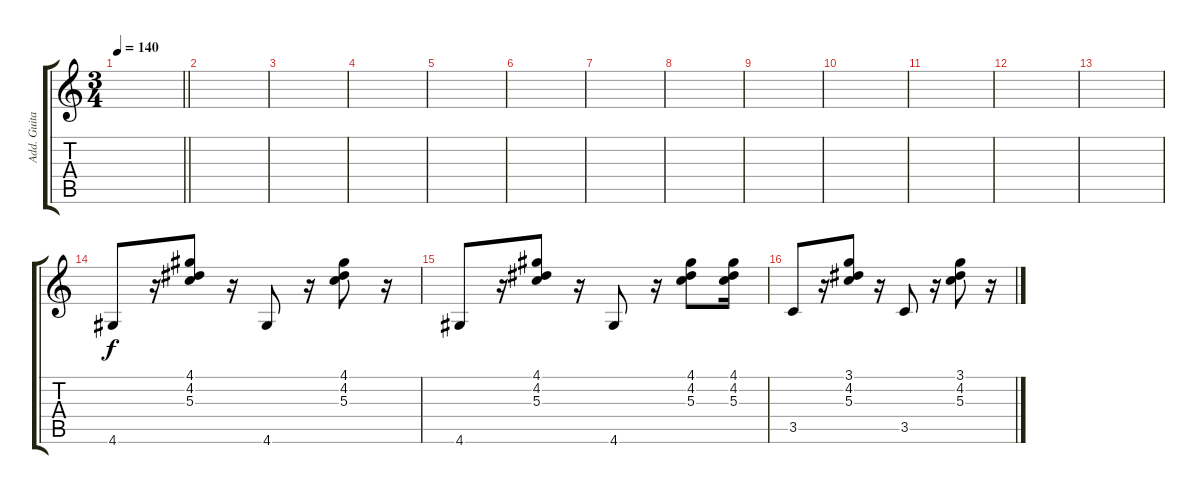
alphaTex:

\track ("Add. Guitar 2" "Add. Guita") {instrument acousticguitarsteel}
\staff {score tabs}
\tuning (E4 B3 G3 D3 A2 E2) {hide}
\ts (3 4)
\tempo 140
\clef g2
\barLineRight lightlight
\ks c
|
|
|
|
|
|
|
|
|
|
|
|
|
4.6.8{volume 7} r.16 (4.1 4.2 5.3).8 r.16 4.6.8 r.16 (4.1 4.2 5.3).8 r.16 |
4.6.8 r.16 (4.1 4.2 5.3).8 r.16 4.6.8 r.16 (4.1 4.2 5.3).8 (4.1 4.2 5.3).16 |
3.5.8 r.16 (3.1 4.2 5.3).8 r.16 3.5.8 r.16 (3.1 4.2 5.3).8 r.16
